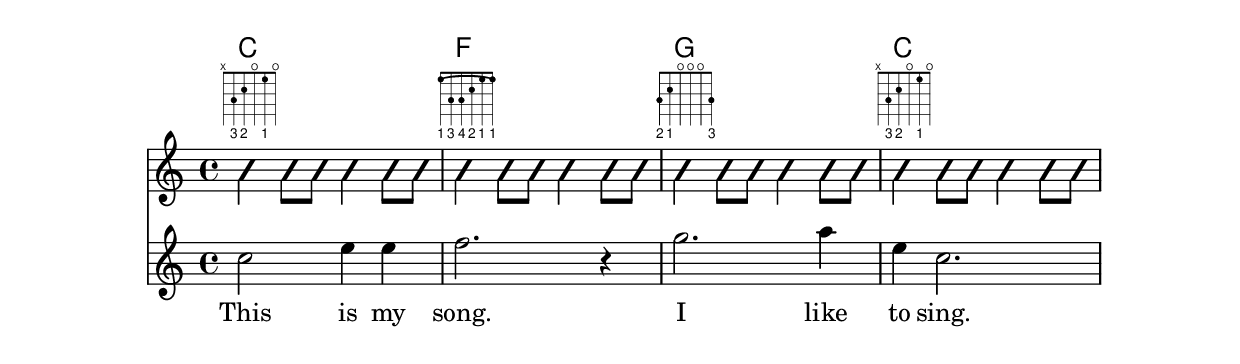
%% Do not edit this file; it is automatically
%% generated from LSR http://lsr.dsi.unimi.it
%% This file is in the public domain.
\version "2.13.4"

\header {
  lsrtags = "rhythms, fretted-strings"

%% Translation of GIT committish: b2d4318d6c53df8469dfa4da09b27c15a374d0ca
  texidoces = "
Para la música de guitarra, es posible mostrar los ritmos de rasgueo,
además de las notas de la melodía, acordes y diagramas de posiciones.

"
  doctitlees = "Ritmos rasgueados de guitarra"


%% Translation of GIT committish: d96023d8792c8af202c7cb8508010c0d3648899d
  texidocde = "
In Guitarrennotation kann neben Melodie, Akkordbezeichnungen und
Bunddiagrammen auch der Schlagrhythmus angegeben werden.

"
  doctitlede = "Schlagrhythmus für Guitarren"



%% Translation of GIT committish: fa7695ea860d7ab2db86581dd5f8bc4f413f6705
  texidocfr = "
En matière de notation pour guitare, il arrive que soient indiqués les
@qq{coups de gratte} en plus de la mélodie, grilles d'accords et
diagrammes de tablature.

"
  doctitlefr = "Rythmique et guitare"

  texidoc = "
For guitar music, it is possible to show strum rhythms, along with
melody notes, chord names and fret diagrams.

"
  doctitle = "Guitar strum rhythms"
} % begin verbatim

\include "predefined-guitar-fretboards.ly"
<<
  \new ChordNames {
    \chordmode {
      c1 f g c
    }
  }
  \new FretBoards {
    \chordmode {
      c1 f g c
    }
  }
  \new Voice \with {
    \consists "Pitch_squash_engraver"
  } {
    \relative c'' {
      \improvisationOn
      c4 c8 c c4 c8 c
      f4 f8 f f4 f8 f
      g4 g8 g g4 g8 g
      c4 c8 c c4 c8 c
    }
  }
  \new Voice = "melody" {
    \relative c'' {
      c2 e4 e4
      f2. r4
      g2. a4
      e4 c2.
    }
  }
  \new Lyrics {
    \lyricsto "melody" {
      This is my song.
      I like to sing.
    }
  }
>>
